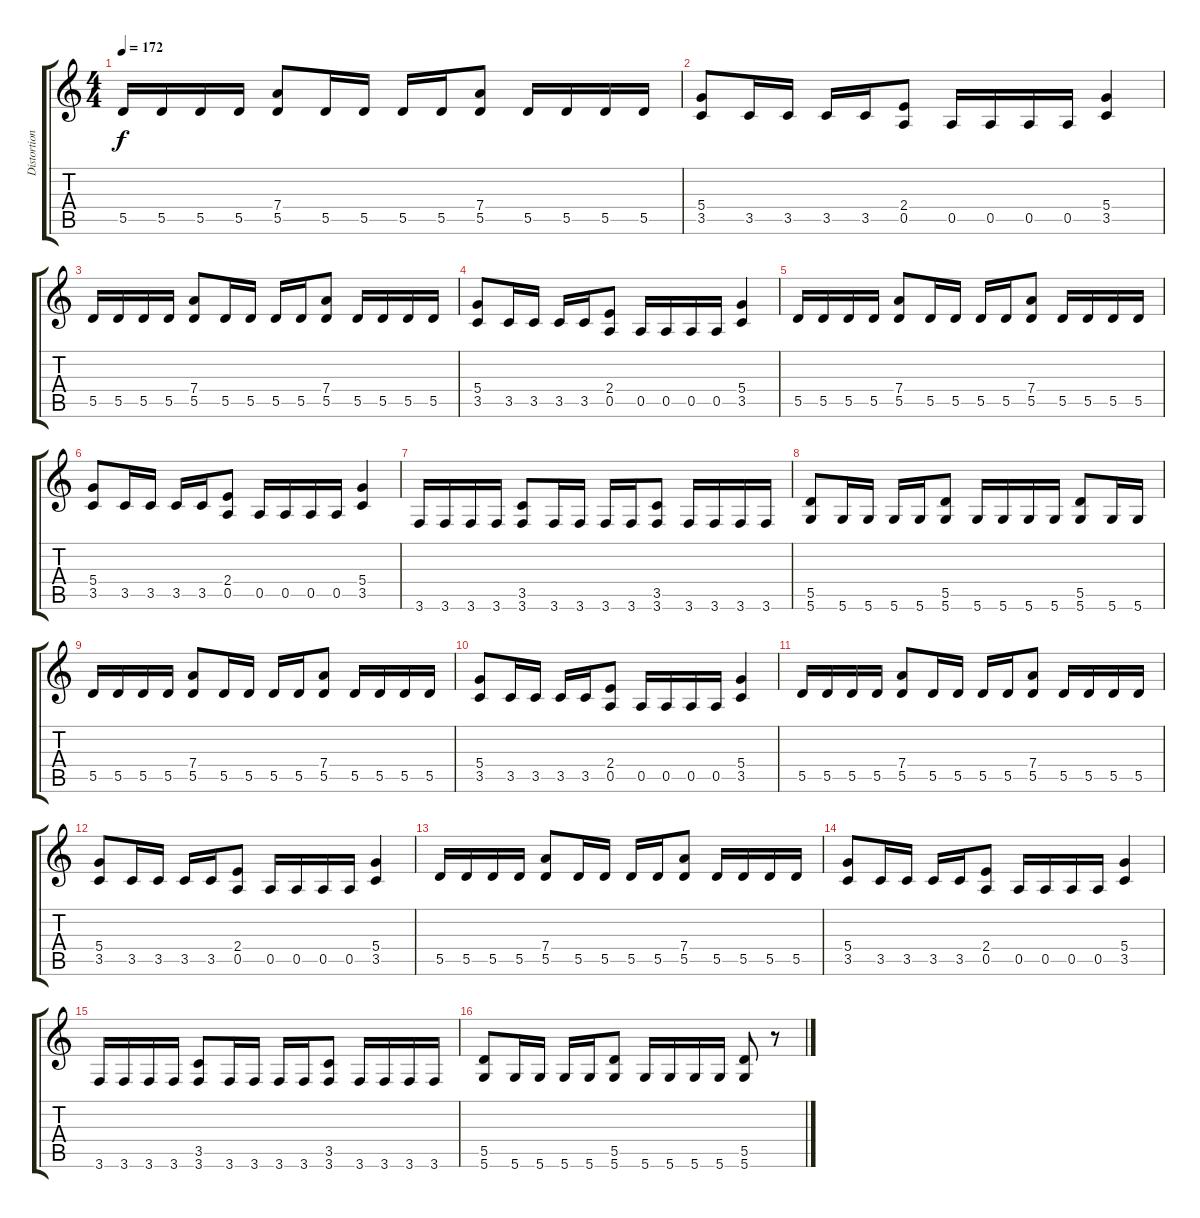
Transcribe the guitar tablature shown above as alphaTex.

\track ("Distortion Guitar 2" "Distortion") {instrument distortionguitar}
\staff {score tabs}
\tuning (E4 B3 G3 D3 A2 D2) {hide}
\ts (4 4)
\tempo 172
\clef g2
\ks c
5.5.16{dy f} 5.5.16 5.5.16 5.5.16 (7.4 5.5).8 5.5.16 5.5.16 5.5.16 5.5.16 (7.4 5.5).8 5.5.16 5.5.16 5.5.16 5.5.16 |
(5.4 3.5).8 3.5.16 3.5.16 3.5.16 3.5.16 (2.4 0.5).8 0.5.16 0.5.16 0.5.16 0.5.16 (5.4 3.5).4 |
5.5.16 5.5.16 5.5.16 5.5.16 (7.4 5.5).8 5.5.16 5.5.16 5.5.16 5.5.16 (7.4 5.5).8 5.5.16 5.5.16 5.5.16 5.5.16 |
(5.4 3.5).8 3.5.16 3.5.16 3.5.16 3.5.16 (2.4 0.5).8 0.5.16 0.5.16 0.5.16 0.5.16 (5.4 3.5).4 |
5.5.16 5.5.16 5.5.16 5.5.16 (7.4 5.5).8 5.5.16 5.5.16 5.5.16 5.5.16 (7.4 5.5).8 5.5.16 5.5.16 5.5.16 5.5.16 |
(5.4 3.5).8 3.5.16 3.5.16 3.5.16 3.5.16 (2.4 0.5).8 0.5.16 0.5.16 0.5.16 0.5.16 (5.4 3.5).4 |
3.6.16 3.6.16 3.6.16 3.6.16 (3.5 3.6).8 3.6.16 3.6.16 3.6.16 3.6.16 (3.5 3.6).8 3.6.16 3.6.16 3.6.16 3.6.16 |
(5.5 5.6).8 5.6.16 5.6.16 5.6.16 5.6.16 (5.5 5.6).8 5.6.16 5.6.16 5.6.16 5.6.16 (5.5 5.6).8 5.6.16 5.6.16 |
5.5.16 5.5.16 5.5.16 5.5.16 (7.4 5.5).8 5.5.16 5.5.16 5.5.16 5.5.16 (7.4 5.5).8 5.5.16 5.5.16 5.5.16 5.5.16 |
(5.4 3.5).8 3.5.16 3.5.16 3.5.16 3.5.16 (2.4 0.5).8 0.5.16 0.5.16 0.5.16 0.5.16 (5.4 3.5).4 |
5.5.16 5.5.16 5.5.16 5.5.16 (7.4 5.5).8 5.5.16 5.5.16 5.5.16 5.5.16 (7.4 5.5).8 5.5.16 5.5.16 5.5.16 5.5.16 |
(5.4 3.5).8 3.5.16 3.5.16 3.5.16 3.5.16 (2.4 0.5).8 0.5.16 0.5.16 0.5.16 0.5.16 (5.4 3.5).4 |
5.5.16 5.5.16 5.5.16 5.5.16 (7.4 5.5).8 5.5.16 5.5.16 5.5.16 5.5.16 (7.4 5.5).8 5.5.16 5.5.16 5.5.16 5.5.16 |
(5.4 3.5).8 3.5.16 3.5.16 3.5.16 3.5.16 (2.4 0.5).8 0.5.16 0.5.16 0.5.16 0.5.16 (5.4 3.5).4 |
3.6.16 3.6.16 3.6.16 3.6.16 (3.5 3.6).8 3.6.16 3.6.16 3.6.16 3.6.16 (3.5 3.6).8 3.6.16 3.6.16 3.6.16 3.6.16 |
(5.5 5.6).8 5.6.16 5.6.16 5.6.16 5.6.16 (5.5 5.6).8 5.6.16 5.6.16 5.6.16 5.6.16 (5.5 5.6).8 r.8
